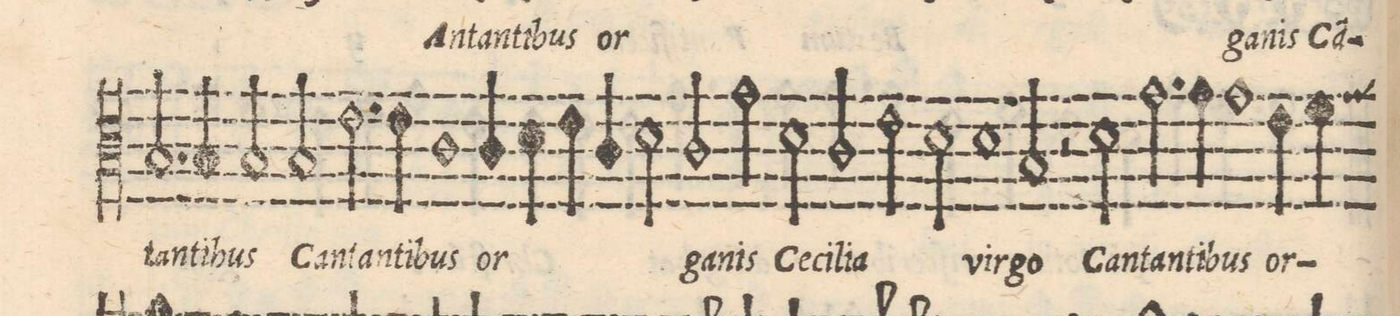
**kern	**text
*I"TENOR	*
*clefC3	*
*k[]	*
*met(C|)	*
*M2/1	*
2.B/	-tan-
4B/	-ti-
2B/	-bus
2B/	Can-
=10-	=10-
2.e\	-tan-
4e\	-ti-
1cny	-bus
=11-	=11-
4c/	or-
4d\	.
4e\	.
4c/	.
2d\	.
2c/	ga-
=12-	=12-
2g\	-nis
2d\	Ce-
2c/	-ci-
2e\	-li-
=13-	=13-
2d\	-a
1d/	vir-
2B/	-go
=14-	=14-
2r	.
2d\	Can-
2.g\	-tan-
4g\	-ti-
=15-	=15-
1g	-bus
4e\	or-
4f\	.
*custos:g	*
*-	*-
